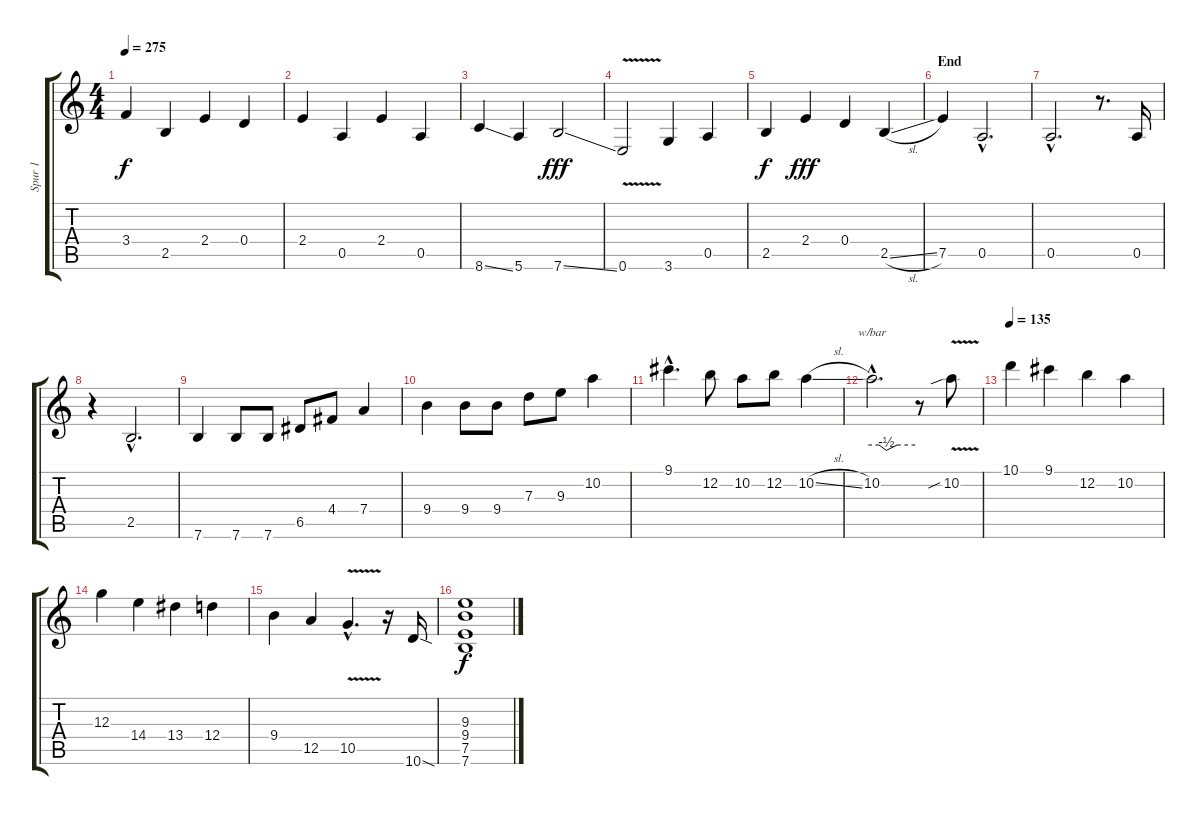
\track ("Spur 1" "Spur 1") {instrument electricguitarclean}
\staff {score tabs}
\tuning (E4 B3 G3 D3 A2 E2) {hide}
\ts (4 4)
\tempo 275
\clef g2
\ks c
3.4.4{dy f} 2.5.4 2.4.4 0.4.4 |
2.4.4 0.5.4 2.4.4 0.5.4 |
8.6{ss}.4 5.6.4 7.6{ss}.2{dy fff} |
0.6{v}.2 3.6.4 0.5.4 |
2.5.4{dy f} 2.4.4{dy fff} 0.4.4 2.5{sl}.4 |
\section ("" "End")
7.5.4 0.5{hac}.2{d} |
0.5{hac}.2{d} r.8{d} 0.5.16 |
r.4 2.5{hac}.2{d} |
7.6.4 7.6.8 7.6.8 6.5.8 4.4.8 7.4.4 |
9.4.4 9.4.8 9.4.8 7.3.8 9.3.8 10.2.4 |
9.1{hac}.4{d} 12.2.8 10.2.8 12.2.8 10.2{sl}.4 |
10.2{hac}.2{d tbe (custom default 0 0 10 0 20 -2 35 0 60 0)} r.8 10.2{v sib}.8 |
\tempo 135
10.1.4 9.1.4 12.2.4 10.2.4 |
12.3.4 14.4.4 13.4.4 12.4.4 |
9.4.4 12.5.4 10.5{v hac}.4{d} r.16 10.6{sod}.16 |
(9.3 9.4 7.5 7.6).1{dy f}
